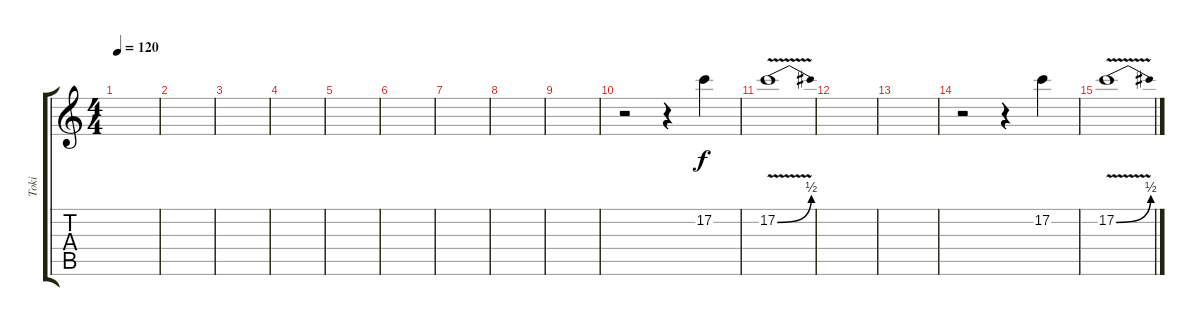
\track ("Toki" "Toki") {instrument distortionguitar}
\staff {score tabs}
\tuning (C4 G3 Eb3 Bb2 F2 C2) {hide}
\ts (4 4)
\tempo 120
\clef g2
\ks c
|
|
|
|
|
|
|
|
|
r.2 r.4 17.2.4{dy f} |
17.2{be (bend 0 0 60 2) v}.1 |
|
|
r.2 r.4 17.2.4 |
17.2{be (bend 0 0 60 2) v}.1
